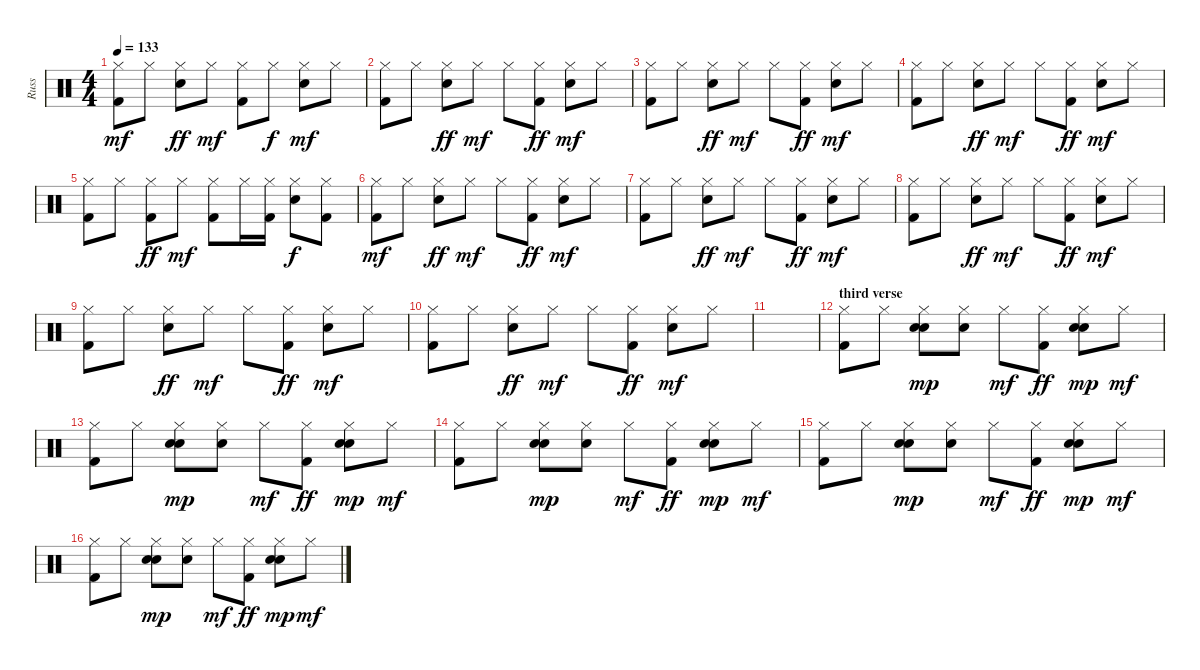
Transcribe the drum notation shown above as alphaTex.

\track ("Russ" "Russ") {instrument percussion}
\staff {score}
\articulation defaults
\ts (4 4)
\tempo 133
\clef neutral
\ks c
("Kick (hit) 2" "Hi-Hat (closed)").8{dy mf} "Hi-Hat (closed)".8 ("Snare (hit) 2" "Hi-Hat (closed)").8{dy ff} "Hi-Hat (closed)".8{dy mf} ("Kick (hit) 2" "Hi-Hat (closed)").8 "Hi-Hat (closed)".8{dy f} ("Snare (hit) 2" "Hi-Hat (closed)").8{dy mf} "Hi-Hat (closed)".8 |
("Kick (hit) 2" "Hi-Hat (closed)").8 "Hi-Hat (closed)".8 ("Snare (hit) 2" "Hi-Hat (closed)").8{dy ff} "Hi-Hat (closed)".8{dy mf} "Hi-Hat (closed)".8 ("Kick (hit) 2" "Hi-Hat (closed)").8{dy ff} ("Snare (hit) 2" "Hi-Hat (closed)").8{dy mf} "Hi-Hat (closed)".8 |
("Kick (hit) 2" "Hi-Hat (closed)").8 "Hi-Hat (closed)".8 ("Snare (hit) 2" "Hi-Hat (closed)").8{dy ff} "Hi-Hat (closed)".8{dy mf} "Hi-Hat (closed)".8 ("Kick (hit) 2" "Hi-Hat (closed)").8{dy ff} ("Snare (hit) 2" "Hi-Hat (closed)").8{dy mf} "Hi-Hat (closed)".8 |
("Kick (hit) 2" "Hi-Hat (closed)").8 "Hi-Hat (closed)".8 ("Snare (hit) 2" "Hi-Hat (closed)").8{dy ff} "Hi-Hat (closed)".8{dy mf} "Hi-Hat (closed)".8 ("Kick (hit) 2" "Hi-Hat (closed)").8{dy ff} ("Snare (hit) 2" "Hi-Hat (closed)").8{dy mf} "Hi-Hat (closed)".8 |
("Kick (hit) 2" "Hi-Hat (closed)").8 "Hi-Hat (closed)".8 ("Kick (hit) 2" "Hi-Hat (closed)").8{dy ff} "Hi-Hat (closed)".8{dy mf} ("Kick (hit) 2" "Hi-Hat (closed)").8 "Hi-Hat (closed)".16 ("Kick (hit) 2" "Hi-Hat (closed)").16 ("Snare (hit) 2" "Hi-Hat (closed)").8{dy f} ("Kick (hit) 2" "Hi-Hat (closed)").8 |
("Kick (hit) 2" "Hi-Hat (closed)").8{dy mf} "Hi-Hat (closed)".8 ("Snare (hit) 2" "Hi-Hat (closed)").8{dy ff} "Hi-Hat (closed)".8{dy mf} "Hi-Hat (closed)".8 ("Kick (hit) 2" "Hi-Hat (closed)").8{dy ff} ("Snare (hit) 2" "Hi-Hat (closed)").8{dy mf} "Hi-Hat (closed)".8 |
("Kick (hit) 2" "Hi-Hat (closed)").8 "Hi-Hat (closed)".8 ("Snare (hit) 2" "Hi-Hat (closed)").8{dy ff} "Hi-Hat (closed)".8{dy mf} "Hi-Hat (closed)".8 ("Kick (hit) 2" "Hi-Hat (closed)").8{dy ff} ("Snare (hit) 2" "Hi-Hat (closed)").8{dy mf} "Hi-Hat (closed)".8 |
("Kick (hit) 2" "Hi-Hat (closed)").8 "Hi-Hat (closed)".8 ("Snare (hit) 2" "Hi-Hat (closed)").8{dy ff} "Hi-Hat (closed)".8{dy mf} "Hi-Hat (closed)".8 ("Kick (hit) 2" "Hi-Hat (closed)").8{dy ff} ("Snare (hit) 2" "Hi-Hat (closed)").8{dy mf} "Hi-Hat (closed)".8 |
("Kick (hit) 2" "Hi-Hat (closed)").8 "Hi-Hat (closed)".8 ("Snare (hit) 2" "Hi-Hat (closed)").8{dy ff} "Hi-Hat (closed)".8{dy mf} "Hi-Hat (closed)".8 ("Kick (hit) 2" "Hi-Hat (closed)").8{dy ff} ("Snare (hit) 2" "Hi-Hat (closed)").8{dy mf} "Hi-Hat (closed)".8 |
("Kick (hit) 2" "Hi-Hat (closed)").8 "Hi-Hat (closed)".8 ("Snare (hit) 2" "Hi-Hat (closed)").8{dy ff} "Hi-Hat (closed)".8{dy mf} "Hi-Hat (closed)".8 ("Kick (hit) 2" "Hi-Hat (closed)").8{dy ff} ("Snare (hit) 2" "Hi-Hat (closed)").8{dy mf} "Hi-Hat (closed)".8 |
|
\section ("" "third verse")
("Kick (hit) 2" "Hi-Hat (closed)").8 "Hi-Hat (closed)".8 ("Snare (hit) 2" "Hi-Hat (closed)" "Hand Clap (hit)").8{dy mp} ("Hi-Hat (closed)" "Hand Clap (hit)").8 "Hi-Hat (closed)".8{dy mf} ("Kick (hit) 2" "Hi-Hat (closed)").8{dy ff} ("Snare (hit) 2" "Hi-Hat (closed)" "Hand Clap (hit)").8{dy mp} "Hi-Hat (closed)".8{dy mf} |
("Kick (hit) 2" "Hi-Hat (closed)").8 "Hi-Hat (closed)".8 ("Snare (hit) 2" "Hi-Hat (closed)" "Hand Clap (hit)").8{dy mp} ("Hi-Hat (closed)" "Hand Clap (hit)").8 "Hi-Hat (closed)".8{dy mf} ("Kick (hit) 2" "Hi-Hat (closed)").8{dy ff} ("Snare (hit) 2" "Hi-Hat (closed)" "Hand Clap (hit)").8{dy mp} "Hi-Hat (closed)".8{dy mf} |
("Kick (hit) 2" "Hi-Hat (closed)").8 "Hi-Hat (closed)".8 ("Snare (hit) 2" "Hi-Hat (closed)" "Hand Clap (hit)").8{dy mp} ("Hi-Hat (closed)" "Hand Clap (hit)").8 "Hi-Hat (closed)".8{dy mf} ("Kick (hit) 2" "Hi-Hat (closed)").8{dy ff} ("Snare (hit) 2" "Hi-Hat (closed)" "Hand Clap (hit)").8{dy mp} "Hi-Hat (closed)".8{dy mf} |
("Kick (hit) 2" "Hi-Hat (closed)").8 "Hi-Hat (closed)".8 ("Snare (hit) 2" "Hi-Hat (closed)" "Hand Clap (hit)").8{dy mp} ("Hi-Hat (closed)" "Hand Clap (hit)").8 "Hi-Hat (closed)".8{dy mf} ("Kick (hit) 2" "Hi-Hat (closed)").8{dy ff} ("Snare (hit) 2" "Hi-Hat (closed)" "Hand Clap (hit)").8{dy mp} "Hi-Hat (closed)".8{dy mf} |
("Kick (hit) 2" "Hi-Hat (closed)").8 "Hi-Hat (closed)".8 ("Snare (hit) 2" "Hi-Hat (closed)" "Hand Clap (hit)").8{dy mp} ("Hi-Hat (closed)" "Hand Clap (hit)").8 "Hi-Hat (closed)".8{dy mf} ("Kick (hit) 2" "Hi-Hat (closed)").8{dy ff} ("Snare (hit) 2" "Hi-Hat (closed)" "Hand Clap (hit)").8{dy mp} "Hi-Hat (closed)".8{dy mf}
